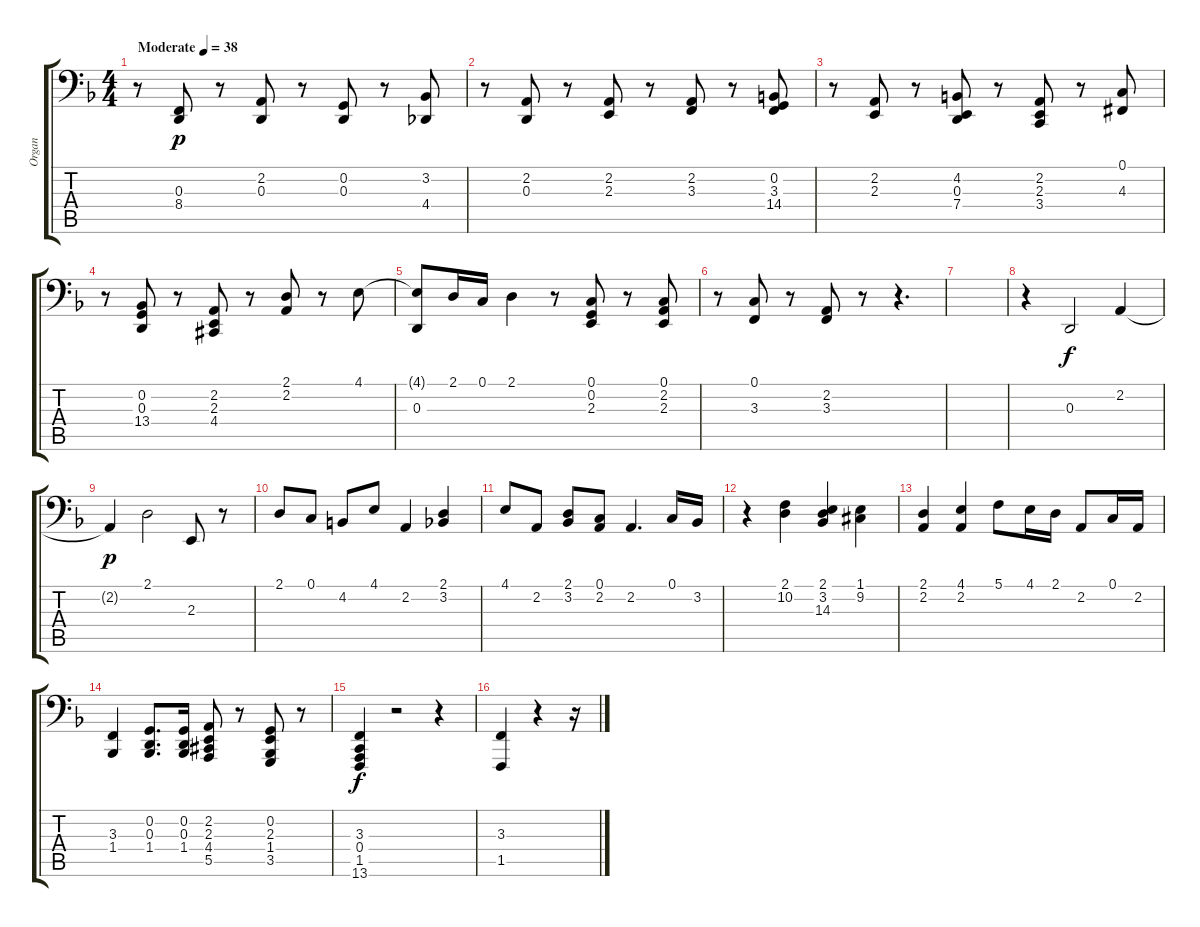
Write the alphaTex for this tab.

\track ("Organ" "Organ") {instrument stringensemble1}
\staff {score tabs}
\tuning (C3 G2 D2 A1 E1 B0) {hide}
\ts (4 4)
\tempo (38 "Moderate")
\clef f4
\ks f
r.8{dy p instrument stringensemble1} (0.3 8.4).8 r.8 (2.2 0.3).8 r.8 (0.2 0.3).8 r.8 (3.2 4.4).8 |
r.8 (2.2 0.3).8 r.8 (2.2 2.3).8 r.8 (2.2 3.3).8 r.8 (0.2 3.3 14.4).8 |
r.8 (2.2 2.3).8 r.8 (4.2 0.3 7.4).8 r.8 (2.2 2.3 3.4).8 r.8 (0.1 4.3{acc #}).8 |
r.8 (0.2 0.3 13.4).8 r.8 (2.2 2.3 4.4{acc #}).8 r.8 (2.1 2.2).8 r.8 4.1.8 |
(4.1{t} 0.3).8 2.1.16 0.1.16 2.1.4 r.8 (0.1 0.2 2.3).8 r.8 (0.1 2.2 2.3).8 |
r.8 (0.1 3.3).8 r.8 (2.2 3.3).8 r.8 r.4{d} |
|
r.4 0.3.2{dy f} 2.2.4 |
2.2{t}.4{dy p} 2.1.2 2.3.8 r.8 |
2.1.8 0.1.8 4.2.8 4.1.8 2.2.4 (2.1 3.2).4 |
4.1.8 2.2.8 (2.1 3.2).8 (0.1 2.2).8 2.2.4{d} 0.1.16 3.2.16 |
r.4 (2.1 10.2).4 (2.1 3.2 14.3).4 (1.1{acc #} 9.2).4 |
(2.1 2.2).4 (4.1 2.2).4 5.1.8 4.1.16 2.1.16 2.2.8 0.1.16 2.2.16 |
(3.3 1.4).4 (0.2 0.3 1.4).8{d} (0.2 0.3 1.4).16 (2.2 2.3 4.4{acc #} 5.5).8 r.8 (0.2 2.3 1.4 3.5).8 r.8 |
(3.3 0.4 1.5 13.6).4{dy f} r.2 r.4 |
(3.3 1.5).4 r.4 r.16
